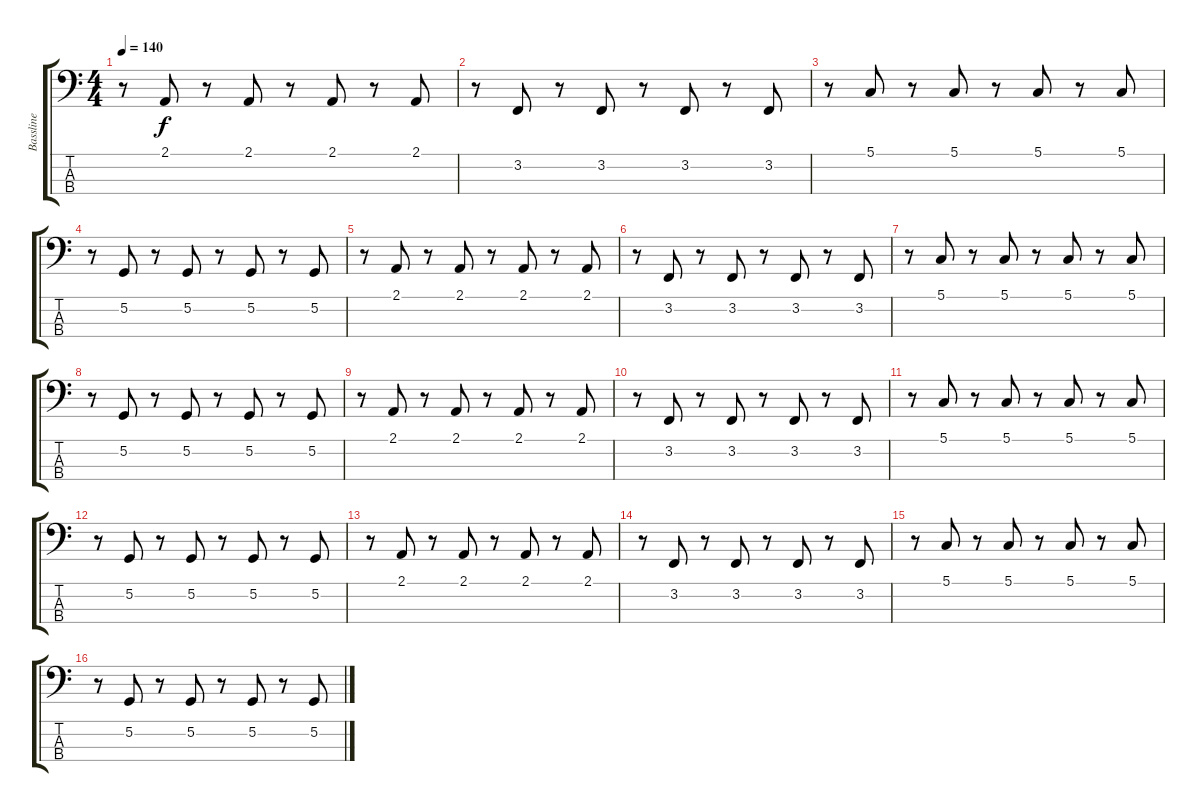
\track ("Bassline" "Bassline") {instrument lead8bassandlead}
\staff {score tabs}
\tuning (G2 D2 A1 E1) {hide}
\ts (4 4)
\tempo 140
\clef f4
\ks c
r.8{dy f} 2.1.8 r.8 2.1.8 r.8 2.1.8 r.8 2.1.8 |
r.8 3.2.8 r.8 3.2.8 r.8 3.2.8 r.8 3.2.8 |
r.8 5.1.8 r.8 5.1.8 r.8 5.1.8 r.8 5.1.8 |
r.8 5.2.8 r.8 5.2.8 r.8 5.2.8 r.8 5.2.8 |
r.8 2.1.8 r.8 2.1.8 r.8 2.1.8 r.8 2.1.8 |
r.8 3.2.8 r.8 3.2.8 r.8 3.2.8 r.8 3.2.8 |
r.8 5.1.8 r.8 5.1.8 r.8 5.1.8 r.8 5.1.8 |
r.8 5.2.8 r.8 5.2.8 r.8 5.2.8 r.8 5.2.8 |
r.8 2.1.8 r.8 2.1.8 r.8 2.1.8 r.8 2.1.8 |
r.8 3.2.8 r.8 3.2.8 r.8 3.2.8 r.8 3.2.8 |
r.8 5.1.8 r.8 5.1.8 r.8 5.1.8 r.8 5.1.8 |
r.8 5.2.8 r.8 5.2.8 r.8 5.2.8 r.8 5.2.8 |
r.8 2.1.8 r.8 2.1.8 r.8 2.1.8 r.8 2.1.8 |
r.8 3.2.8 r.8 3.2.8 r.8 3.2.8 r.8 3.2.8 |
r.8 5.1.8 r.8 5.1.8 r.8 5.1.8 r.8 5.1.8 |
r.8 5.2.8 r.8 5.2.8 r.8 5.2.8 r.8 5.2.8
